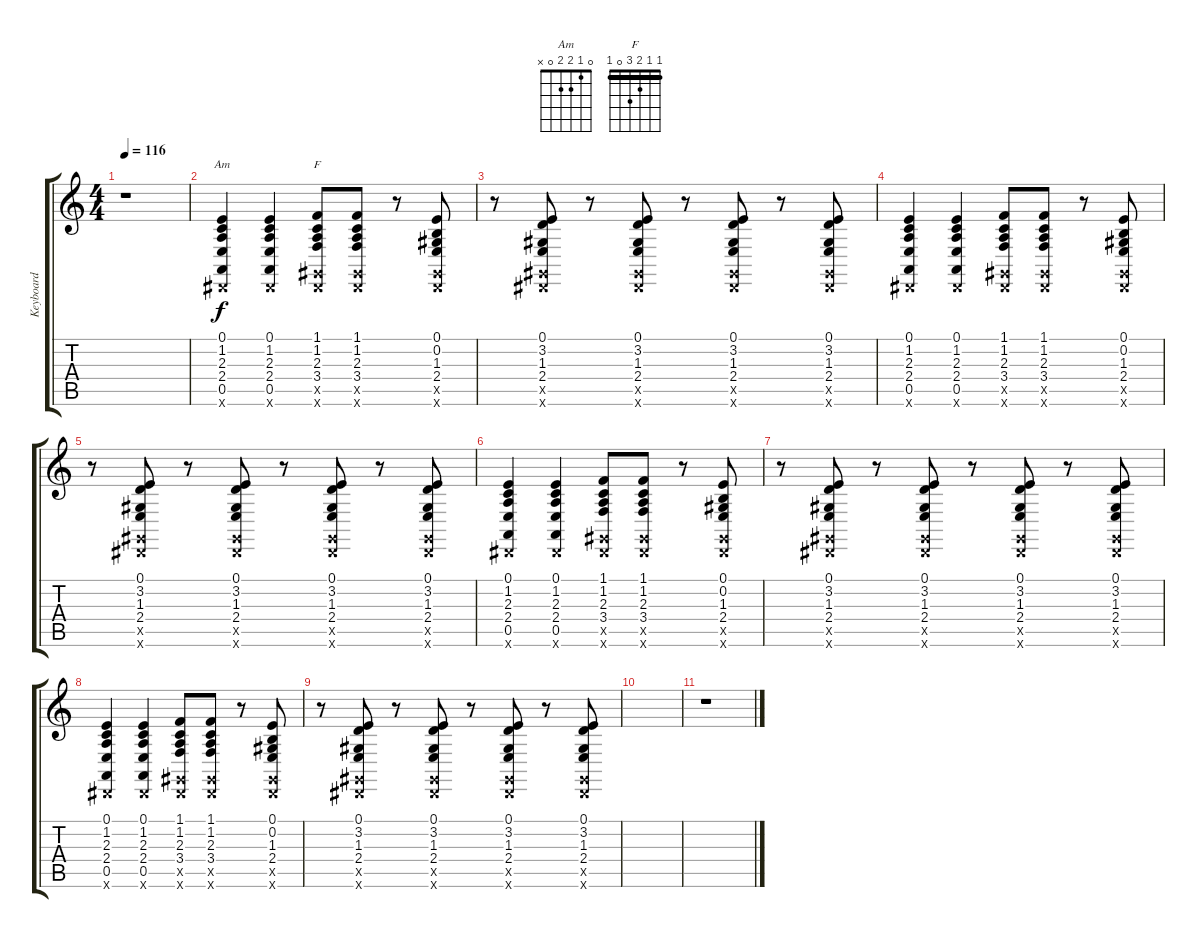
\track ("Keyboard" "Keyboard") {instrument rockorgan}
\staff {score tabs}
\tuning (E4 B3 G3 D3 A2 E2) {hide}
\chord ("Am" 0 1 2 2 0 x)
\chord ("F" 1 1 2 3 0 1) {barre 1}
\ts (4 4)
\tempo 116
\clef g2
\ks c
r.1{dy f instrument rockorgan} |
(0.1 1.2 2.3 2.4 0.5 -1.6{x}).4{ch "Am"} (0.1 1.2 2.3 2.4 0.5 -1.6{x}).4 (1.1 1.2 2.3 3.4 -1.5{x} -1.6{x}).8{ch "F"} (1.1 1.2 2.3 3.4 -1.5{x} -1.6{x}).8 r.8 (0.1 0.2 1.3 2.4 -1.5{x} -1.6{x}).8 |
r.8 (0.1 3.2 1.3 2.4 -1.5{x} -1.6{x}).8 r.8 (0.1 3.2 1.3 2.4 -1.5{x} -1.6{x}).8 r.8 (0.1 3.2 1.3 2.4 -1.5{x} -1.6{x}).8 r.8 (0.1 3.2 1.3 2.4 -1.5{x} -1.6{x}).8 |
(0.1 1.2 2.3 2.4 0.5 -1.6{x}).4 (0.1 1.2 2.3 2.4 0.5 -1.6{x}).4 (1.1 1.2 2.3 3.4 -1.5{x} -1.6{x}).8 (1.1 1.2 2.3 3.4 -1.5{x} -1.6{x}).8 r.8 (0.1 0.2 1.3 2.4 -1.5{x} -1.6{x}).8 |
r.8 (0.1 3.2 1.3 2.4 -1.5{x} -1.6{x}).8 r.8 (0.1 3.2 1.3 2.4 -1.5{x} -1.6{x}).8 r.8 (0.1 3.2 1.3 2.4 -1.5{x} -1.6{x}).8 r.8 (0.1 3.2 1.3 2.4 -1.5{x} -1.6{x}).8 |
(0.1 1.2 2.3 2.4 0.5 -1.6{x}).4 (0.1 1.2 2.3 2.4 0.5 -1.6{x}).4 (1.1 1.2 2.3 3.4 -1.5{x} -1.6{x}).8 (1.1 1.2 2.3 3.4 -1.5{x} -1.6{x}).8 r.8 (0.1 0.2 1.3 2.4 -1.5{x} -1.6{x}).8 |
r.8 (0.1 3.2 1.3 2.4 -1.5{x} -1.6{x}).8 r.8 (0.1 3.2 1.3 2.4 -1.5{x} -1.6{x}).8 r.8 (0.1 3.2 1.3 2.4 -1.5{x} -1.6{x}).8 r.8 (0.1 3.2 1.3 2.4 -1.5{x} -1.6{x}).8 |
(0.1 1.2 2.3 2.4 0.5 -1.6{x}).4 (0.1 1.2 2.3 2.4 0.5 -1.6{x}).4 (1.1 1.2 2.3 3.4 -1.5{x} -1.6{x}).8 (1.1 1.2 2.3 3.4 -1.5{x} -1.6{x}).8 r.8 (0.1 0.2 1.3 2.4 -1.5{x} -1.6{x}).8 |
r.8 (0.1 3.2 1.3 2.4 -1.5{x} -1.6{x}).8 r.8 (0.1 3.2 1.3 2.4 -1.5{x} -1.6{x}).8 r.8 (0.1 3.2 1.3 2.4 -1.5{x} -1.6{x}).8 r.8 (0.1 3.2 1.3 2.4 -1.5{x} -1.6{x}).8 |
|
r.1
